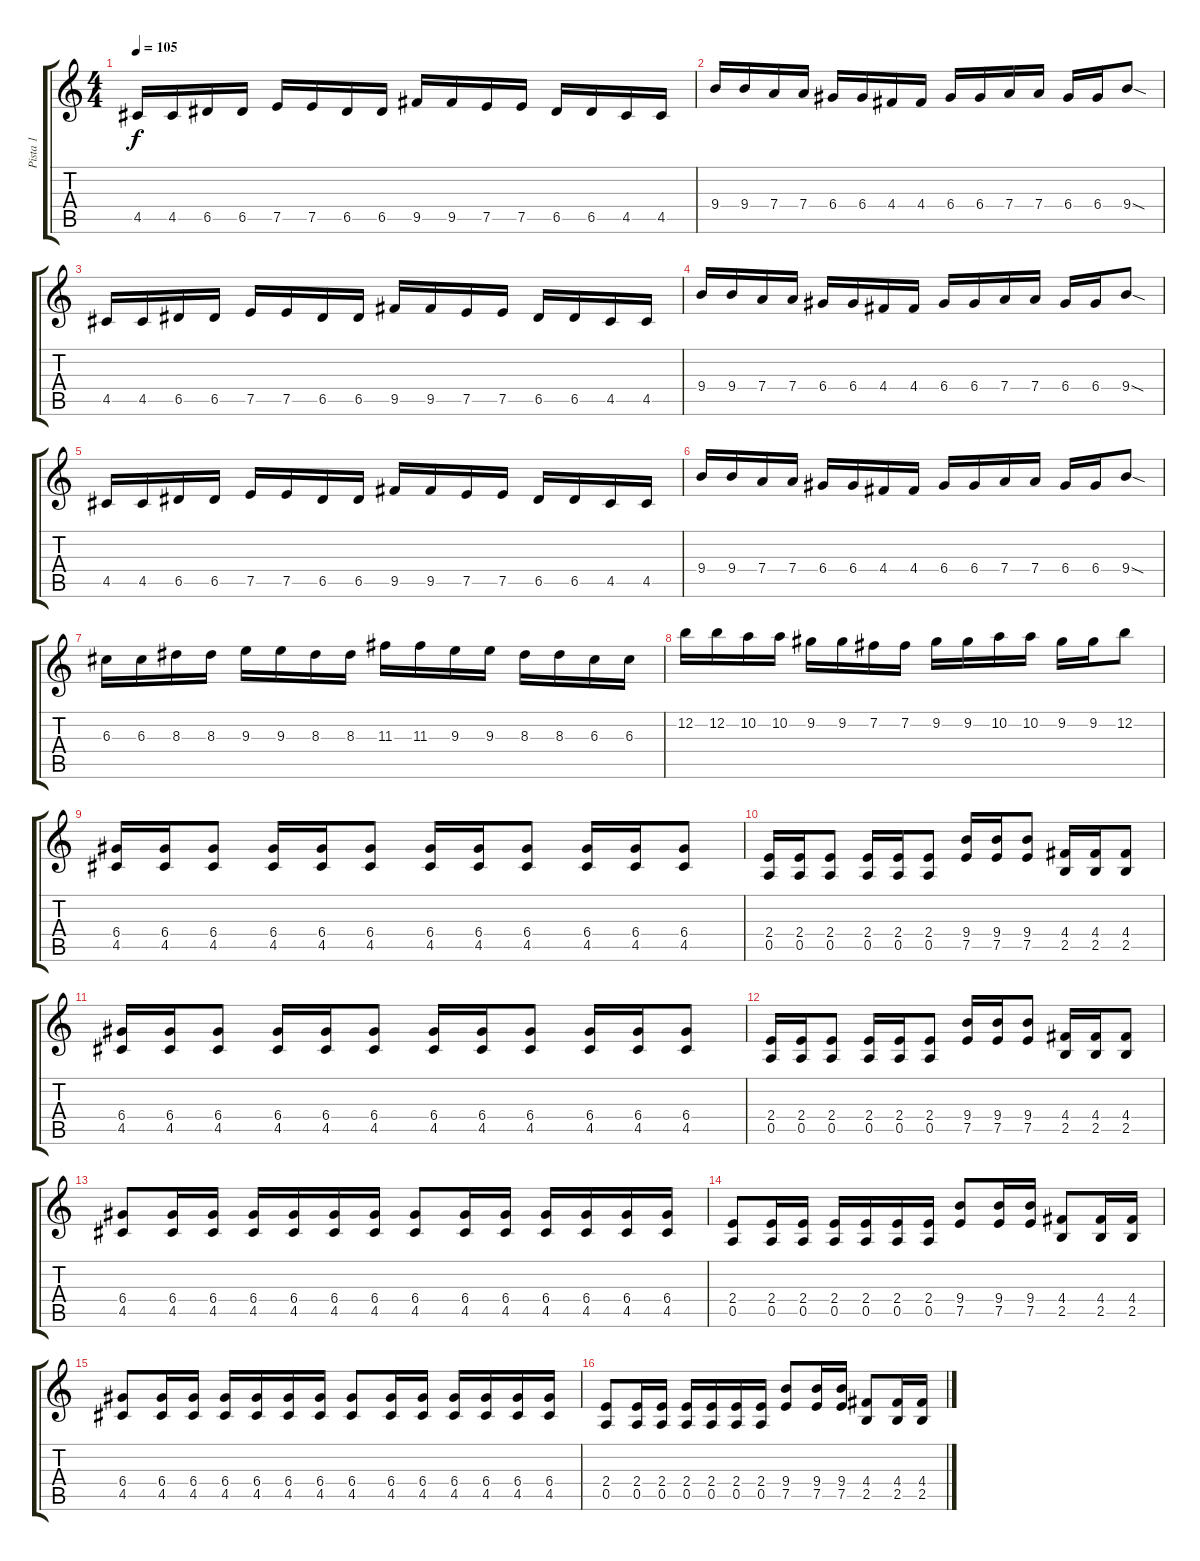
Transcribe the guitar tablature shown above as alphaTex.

\track ("Pista 1" "Pista 1") {instrument electricguitarmuted}
\staff {score tabs}
\tuning (E4 B3 G3 D3 A2 E2) {hide}
\ts (4 4)
\tempo 105
\clef g2
\ks c
4.5.16{dy f instrument electricguitarmuted} 4.5.16 6.5.16 6.5.16 7.5.16 7.5.16 6.5.16 6.5.16 9.5.16 9.5.16 7.5.16 7.5.16 6.5.16 6.5.16 4.5.16 4.5.16 |
9.4.16 9.4.16 7.4.16 7.4.16 6.4.16 6.4.16 4.4.16 4.4.16 6.4.16 6.4.16 7.4.16 7.4.16 6.4.16 6.4.16 9.4{sod}.8 |
4.5.16 4.5.16 6.5.16 6.5.16 7.5.16 7.5.16 6.5.16 6.5.16 9.5.16 9.5.16 7.5.16 7.5.16 6.5.16 6.5.16 4.5.16 4.5.16 |
9.4.16 9.4.16 7.4.16 7.4.16 6.4.16 6.4.16 4.4.16 4.4.16 6.4.16 6.4.16 7.4.16 7.4.16 6.4.16 6.4.16 9.4{sod}.8 |
4.5.16 4.5.16 6.5.16 6.5.16 7.5.16 7.5.16 6.5.16 6.5.16 9.5.16 9.5.16 7.5.16 7.5.16 6.5.16 6.5.16 4.5.16 4.5.16 |
9.4.16 9.4.16 7.4.16 7.4.16 6.4.16 6.4.16 4.4.16 4.4.16 6.4.16 6.4.16 7.4.16 7.4.16 6.4.16 6.4.16 9.4{sod}.8 |
6.3.16 6.3.16 8.3.16 8.3.16 9.3.16 9.3.16 8.3.16 8.3.16 11.3.16 11.3.16 9.3.16 9.3.16 8.3.16 8.3.16 6.3.16 6.3.16 |
12.2.16 12.2.16 10.2.16 10.2.16 9.2.16 9.2.16 7.2.16 7.2.16 9.2.16 9.2.16 10.2.16 10.2.16 9.2.16 9.2.16 12.2.8 |
(6.4 4.5).16 (6.4 4.5).16 (6.4 4.5).8 (6.4 4.5).16 (6.4 4.5).16 (6.4 4.5).8 (6.4 4.5).16 (6.4 4.5).16 (6.4 4.5).8 (6.4 4.5).16 (6.4 4.5).16 (6.4 4.5).8 |
(2.4 0.5).16 (2.4 0.5).16 (2.4 0.5).8 (2.4 0.5).16 (2.4 0.5).16 (2.4 0.5).8 (9.4 7.5).16 (9.4 7.5).16 (9.4 7.5).8 (4.4 2.5).16 (4.4 2.5).16 (4.4 2.5).8 |
(6.4 4.5).16 (6.4 4.5).16 (6.4 4.5).8 (6.4 4.5).16 (6.4 4.5).16 (6.4 4.5).8 (6.4 4.5).16 (6.4 4.5).16 (6.4 4.5).8 (6.4 4.5).16 (6.4 4.5).16 (6.4 4.5).8 |
(2.4 0.5).16 (2.4 0.5).16 (2.4 0.5).8 (2.4 0.5).16 (2.4 0.5).16 (2.4 0.5).8 (9.4 7.5).16 (9.4 7.5).16 (9.4 7.5).8 (4.4 2.5).16 (4.4 2.5).16 (4.4 2.5).8 |
(6.4 4.5).8 (6.4 4.5).16 (6.4 4.5).16 (6.4 4.5).16 (6.4 4.5).16 (6.4 4.5).16 (6.4 4.5).16 (6.4 4.5).8 (6.4 4.5).16 (6.4 4.5).16 (6.4 4.5).16 (6.4 4.5).16 (6.4 4.5).16 (6.4 4.5).16 |
(2.4 0.5).8 (2.4 0.5).16 (2.4 0.5).16 (2.4 0.5).16 (2.4 0.5).16 (2.4 0.5).16 (2.4 0.5).16 (9.4 7.5).8 (9.4 7.5).16 (9.4 7.5).16 (4.4 2.5).8 (4.4 2.5).16 (4.4 2.5).16 |
(6.4 4.5).8 (6.4 4.5).16 (6.4 4.5).16 (6.4 4.5).16 (6.4 4.5).16 (6.4 4.5).16 (6.4 4.5).16 (6.4 4.5).8 (6.4 4.5).16 (6.4 4.5).16 (6.4 4.5).16 (6.4 4.5).16 (6.4 4.5).16 (6.4 4.5).16 |
(2.4 0.5).8 (2.4 0.5).16 (2.4 0.5).16 (2.4 0.5).16 (2.4 0.5).16 (2.4 0.5).16 (2.4 0.5).16 (9.4 7.5).8 (9.4 7.5).16 (9.4 7.5).16 (4.4 2.5).8 (4.4 2.5).16 (4.4 2.5).16
